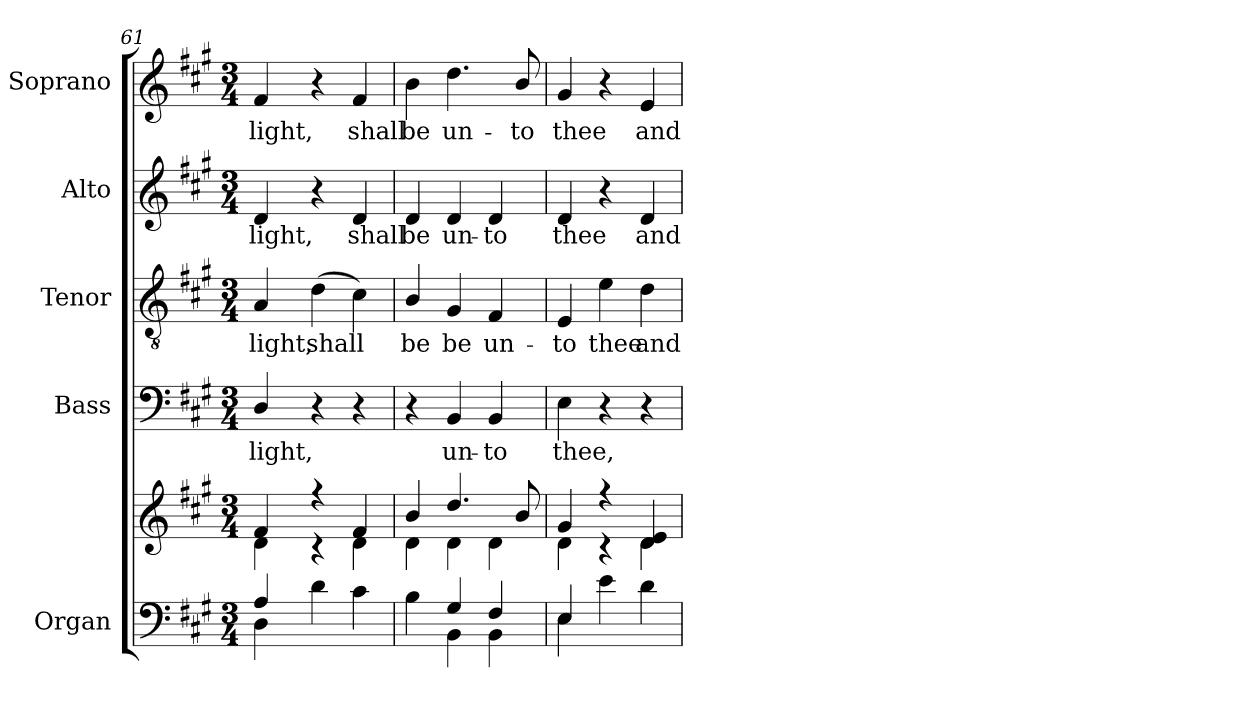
**kern	**kern	**kern	**text	**kern	**text	**kern	**text	**kern	**text
*part5	*part5	*part4	*part4	*part3	*part3	*part2	*part2	*part1	*part1
*staff6	*staff5	*staff4	*staff4	*staff3	*staff3	*staff2	*staff2	*staff1	*staff1
*I"Organ	*	*I"Bass	*	*I"Tenor	*	*I"Alto	*	*I"Soprano	*
*	*	*I'B	*	*I'T	*	*I'A	*	*I'S	*
*clefF4	*clefG2	*clefF4	*	*clefGv2	*	*clefG2	*	*clefG2	*
*k[f#c#g#]	*k[f#c#g#]	*k[f#c#g#]	*	*k[f#c#g#]	*	*k[f#c#g#]	*	*k[f#c#g#]	*
*A:	*A:	*A:	*	*A:	*	*A:	*	*A:	*
*M3/4	*M3/4	*M3/4	*	*M3/4	*	*M3/4	*	*M3/4	*
=61	=61	=61	=61	=61	=61	=61	=61	=61	=61
*^	*^	*	*	*	*	*	*	*	*
!	!	!	!	!	!LO:LY:b	!	!LO:LY:b	!	!LO:LY:b	!	!LO:LY:b
4A	4D	4f#	4d	4D/	light,	4A	light,	4d	light,	4f#	light,
!	!	!	!	!	!	!	!LO:LY:b	!	!	!	!
4d	4ryy	4r	4r	4r	.	(>4d	shall	4r	.	4r	.
!	!	!	!	!	!	!	!	!	!LO:LY:b	!	!LO:LY:b
4c#	4ryy	4f#	4d	4r	.	4c#)	.	4d	shall	4f#	shall
=62	=62	=62	=62	=62	=62	=62	=62	=62	=62	=62	=62
!	!	!	!	!	!	!	!LO:LY:b	!	!LO:LY:b	!	!LO:LY:b
4B	4ryy	4b/	4d	4r	.	4B/	be	4d	be	4b	be
!	!	!	!	!	!LO:LY:b	!	!LO:LY:b	!	!LO:LY:b	!	!LO:LY:b
4G#	4BB\	4.dd/	4d\	4BB	un-	4G#	be	4d	un-	4.dd	un-
!	!	!	!	!	!LO:LY:b	!	!LO:LY:b	!	!LO:LY:b	!	!
4F#	4BB\	.	4d\	4BB	-to	4F#	un-	4d	-to	.	.
!	!	!	!	!	!	!	!	!	!	!	!LO:LY:b
.	.	8b/	.	.	.	.	.	.	.	8b/	-to
=63	=63	=63	=63	=63	=63	=63	=63	=63	=63	=63	=63
!	!	!	!	!	!LO:LY:b	!	!LO:LY:b	!	!LO:LY:b	!	!LO:LY:b
4E	4E	4g#	4d	4E	thee,	4E	-to	4d	thee	4g#	thee
!	!	!	!	!	!	!	!LO:LY:b	!	!	!	!
4e	4ryy	4r	4r	4r	.	4e	thee	4r	.	4r	.
!	!	!	!	!	!	!	!LO:LY:b	!	!LO:LY:b	!	!LO:LY:b
4d	4ryy	4d 4e	4d	4r	.	4d	and	4d	and	4e	and
*v	*v	*	*	*	*	*	*	*	*	*	*
*	*v	*v	*	*	*	*	*	*	*	*
=	=	=	=	=	=	=	=	=	=
*-	*-	*-	*-	*-	*-	*-	*-	*-	*-
